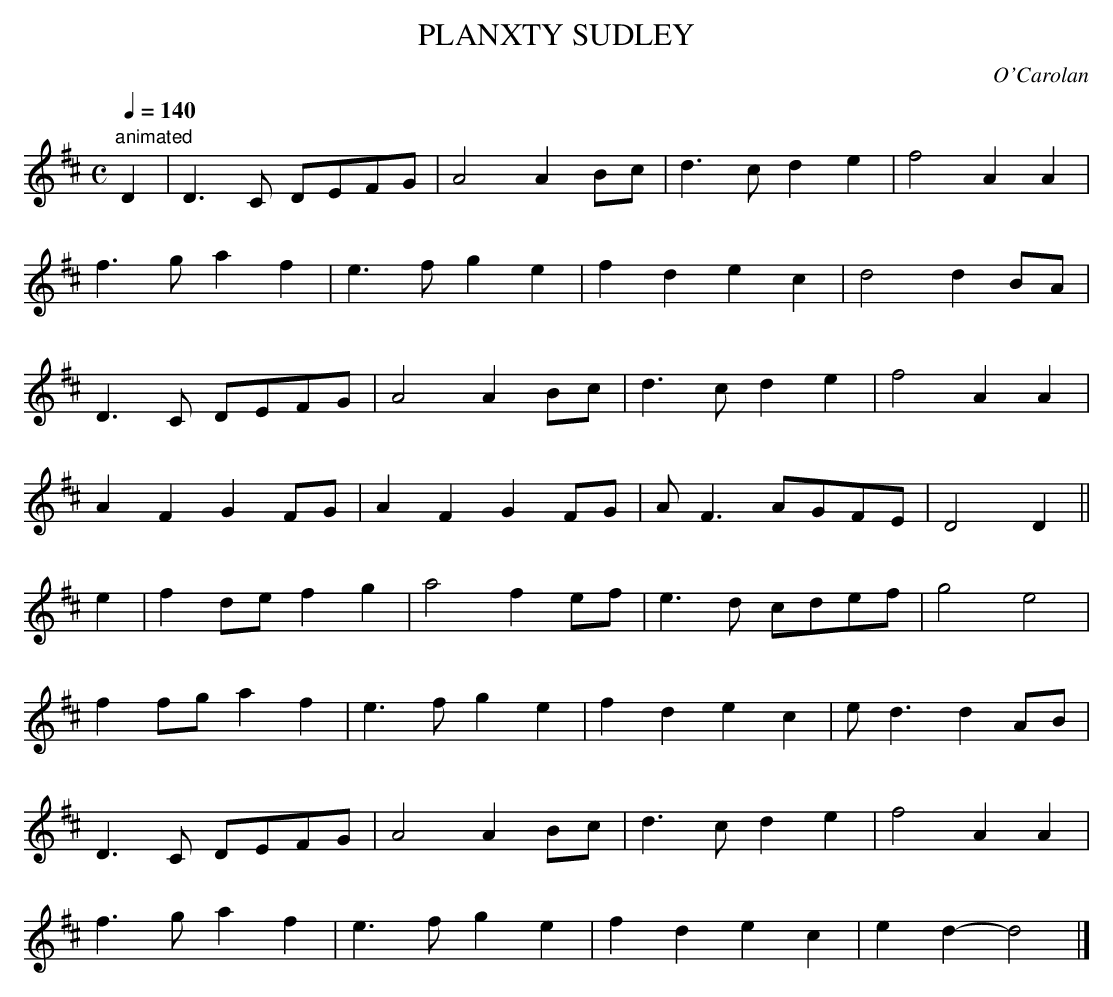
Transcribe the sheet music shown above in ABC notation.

X:1
T:PLANXTY SUDLEY
C:O'Carolan
Q:1/4=140
M:C
L:1/8
K:D
"animated"
D2|D3C DEFG|A4 A2Bc|d3c d2e2|f4 A2A2|
f3g a2f2|e3f g2e2|f2d2 e2c2|d4 d2BA|
D3C DEFG|A4 A2Bc|d3c d2e2|f4 A2A2|
A2F2 G2FG|A2F2 G2FG|AF3 AGFE|D4 D2||
e2|f2de f2g2|a4 f2ef|e3d cdef|g4 e4|
f2fg a2f2|e3f g2e2|f2d2 e2c2|ed3 d2AB|
D3C DEFG|A4 A2Bc|d3c d2e2|f4 A2A2|
f3g a2f2|e3f g2e2|f2d2 e2c2|e2d2-d4|]
